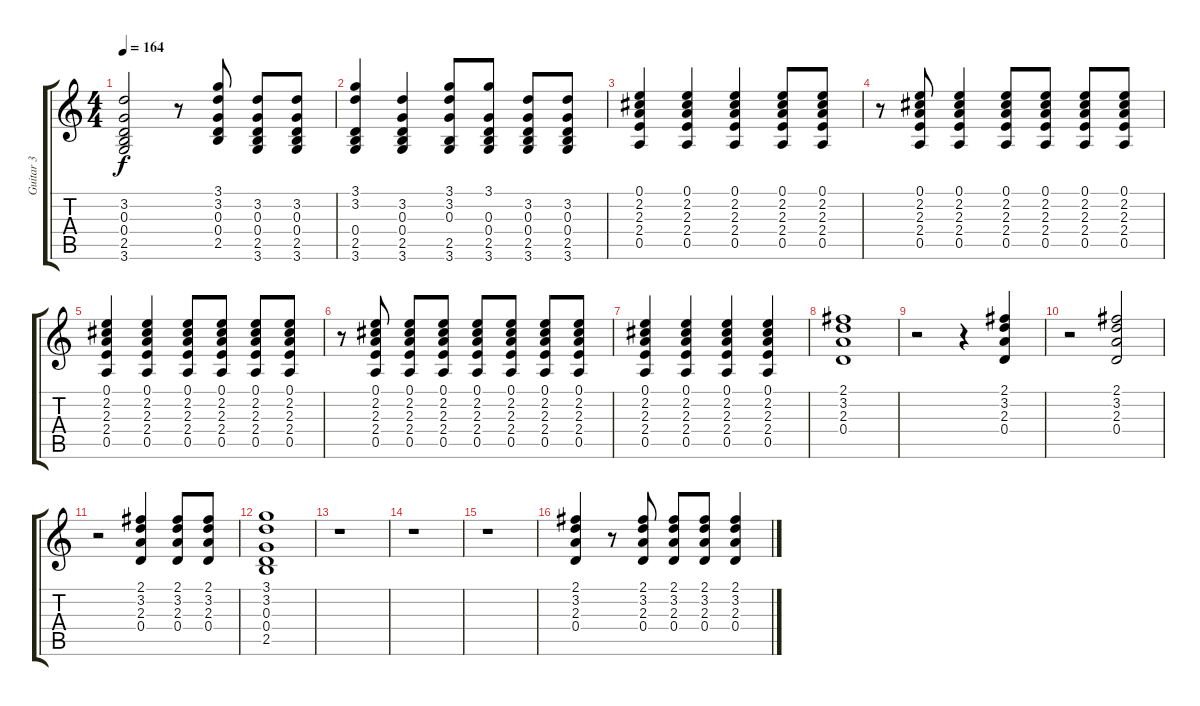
\track ("Guitar 3" "Guitar 3") {instrument acousticguitarsteel}
\staff {score tabs}
\tuning (E4 B3 G3 D3 A2 E2) {hide}
\ts (4 4)
\tempo 164
\clef g2
\ks c
(3.2 0.3 0.4 2.5 3.6).2{dy f} r.8 (3.1 3.2 0.3 0.4 2.5).8 (3.2 0.3 0.4 2.5 3.6).8 (3.2 0.3 0.4 2.5 3.6).8 |
(3.1 3.2 0.4 2.5 3.6).4 (3.2 0.3 0.4 2.5 3.6).4 (3.1 3.2 0.3 2.5 3.6).8 (3.1 0.3 0.4 2.5 3.6).8 (3.2 0.3 0.4 2.5 3.6).8 (3.2 0.3 0.4 2.5 3.6).8 |
(0.1 2.2 2.3 2.4 0.5).4 (0.1 2.2 2.3 2.4 0.5).4 (0.1 2.2 2.3 2.4 0.5).4 (0.1 2.2 2.3 2.4 0.5).8 (0.1 2.2 2.3 2.4 0.5).8 |
r.8 (0.1 2.2 2.3 2.4 0.5).8 (0.1 2.2 2.3 2.4 0.5).4 (0.1 2.2 2.3 2.4 0.5).8 (0.1 2.2 2.3 2.4 0.5).8 (0.1 2.2 2.3 2.4 0.5).8 (0.1 2.2 2.3 2.4 0.5).8 |
(0.1 2.2 2.3 2.4 0.5).4 (0.1 2.2 2.3 2.4 0.5).4 (0.1 2.2 2.3 2.4 0.5).8 (0.1 2.2 2.3 2.4 0.5).8 (0.1 2.2 2.3 2.4 0.5).8 (0.1 2.2 2.3 2.4 0.5).8 |
r.8 (0.1 2.2 2.3 2.4 0.5).8 (0.1 2.2 2.3 2.4 0.5).8 (0.1 2.2 2.3 2.4 0.5).8 (0.1 2.2 2.3 2.4 0.5).8 (0.1 2.2 2.3 2.4 0.5).8 (0.1 2.2 2.3 2.4 0.5).8 (0.1 2.2 2.3 2.4 0.5).8 |
(0.1 2.2 2.3 2.4 0.5).4 (0.1 2.2 2.3 2.4 0.5).4 (0.1 2.2 2.3 2.4 0.5).4 (0.1 2.2 2.3 2.4 0.5).4 |
(2.1 3.2 2.3 0.4).1 |
r.2 r.4 (2.1 3.2 2.3 0.4).4 |
r.2 (2.1 3.2 2.3 0.4).2 |
r.2 (2.1 3.2 2.3 0.4).4 (2.1 3.2 2.3 0.4).8 (2.1 3.2 2.3 0.4).8 |
(3.1 3.2 0.3 0.4 2.5).1 |
r.1 |
r.1 |
r.1 |
(2.1 3.2 2.3 0.4).4 r.8 (2.1 3.2 2.3 0.4).8 (2.1 3.2 2.3 0.4).8 (2.1 3.2 2.3 0.4).8 (2.1 3.2 2.3 0.4).4
